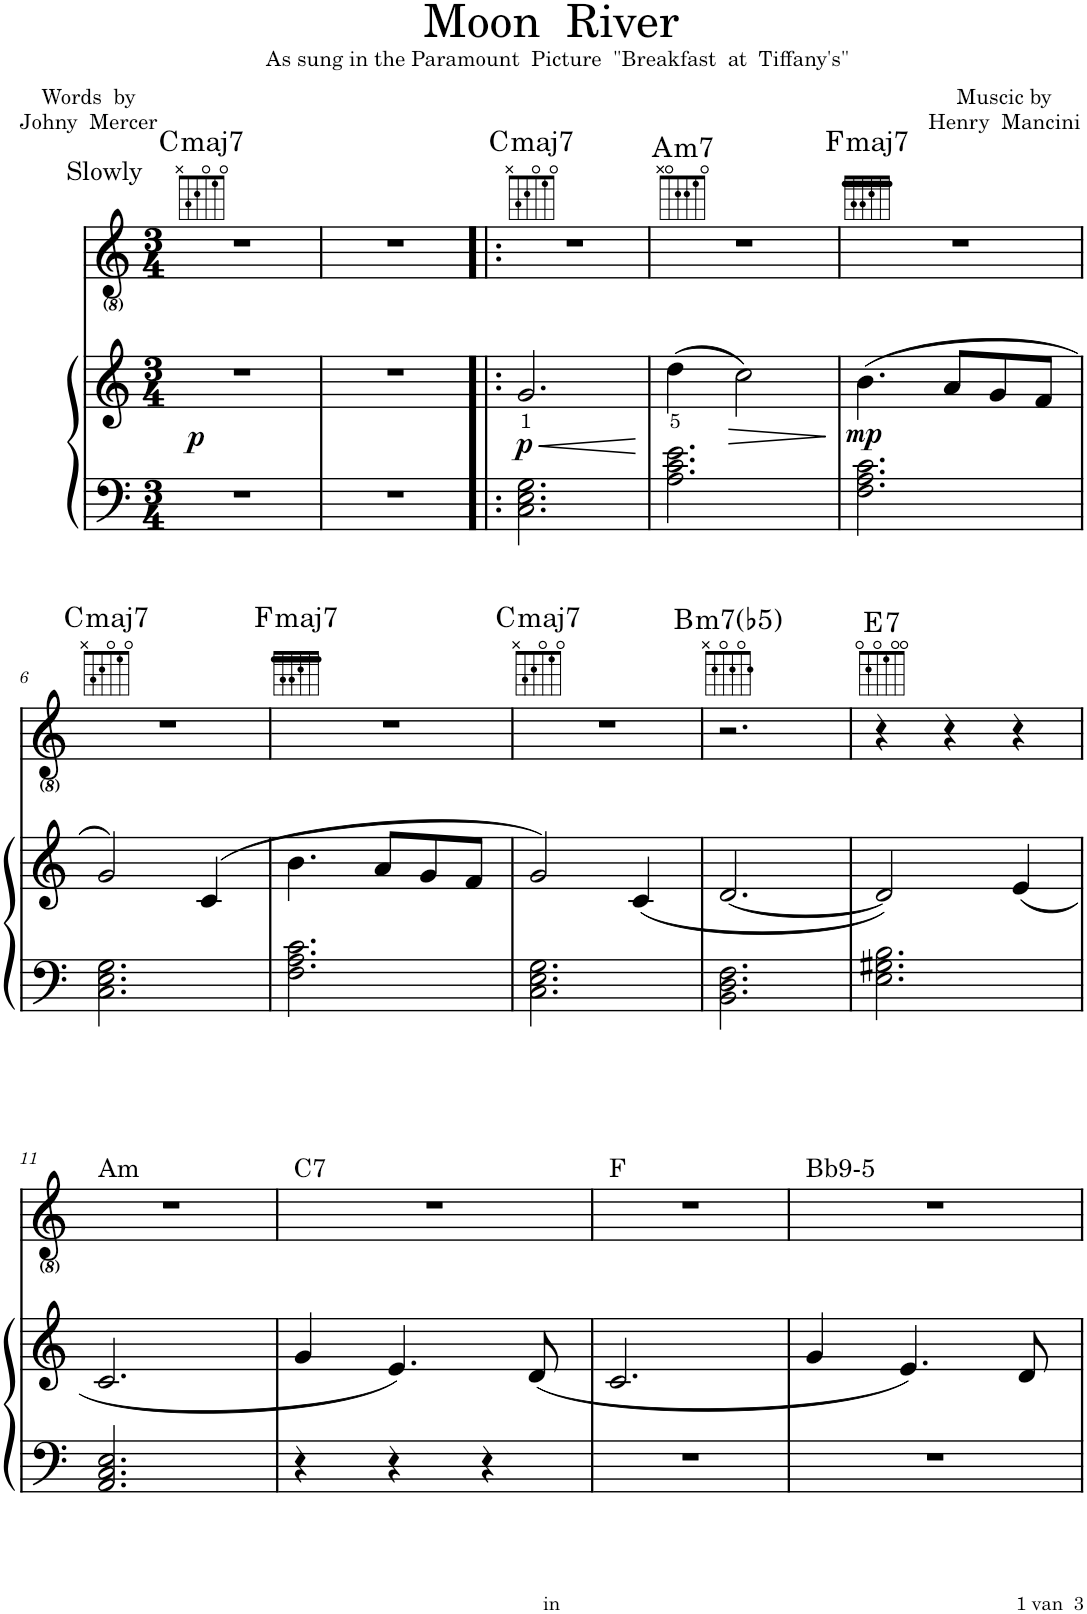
**kern	**kern	**dynam	**kern	**harte
*part2	*part2	*part2	*part1	*part1
*staff3	*staff2	*staff2/3	*staff1	*
*I"Piano	*	*	*I"Voice	*
*I'Pno	*	*	*	*
*clefF4	*clefG2	*	*clefG2	*
*k[]	*k[]	*	*k[]	*
*M3/4	*M3/4	*	*M3/4	*
=1	=1	=1	=1	=1
!	!	!	!LO:TX:a:t=Slowly	!
!	!	!LO:DY:b	!	!LO:H:kt=maj7
2.r	2.r	p	2.r	C:maj7
=2	=2	=2	=2	=2
2.r	2.r	.	2.r	.
=3!|:	=3!|:	=3!|:	=3!|:	=3!|:
!	!	!LO:HP:b	!	!
!	!	!LO:DY:n=1:b	!	!LO:H:kt=maj7
2.C\ 2.E\ 2.G\	2.g</	< p	2.r	C:maj7
.	.	[	.	.
=4	=4	=4	=4	=4
!	!	!	!	!LO:H:kt=m7
2.A\ 2.c\ 2.e\	(4dd<\	.	2.r	A:min7
!	!	!LO:HP:b	!	!
.	2cc\)	>	.	.
.	.	]	.	.
=5	=5	=5	=5	=5
!	!	!LO:DY:b	!	!LO:H:kt=maj7
2.F\ 2.A\ 2.c\	(4.b\	mp	2.r	F:maj7
.	8a/L	.	.	.
.	8g/	.	.	.
.	8f/J	.	.	.
!!LO:LB:g=z
=6	=6	=6	=6	=6
!	!	!	!	!LO:H:kt=maj7
2.C\ 2.E\ 2.G\	2g/)	.	2.r	C:maj7
.	(4c/	.	.	.
=7	=7	=7	=7	=7
!	!	!	!	!LO:H:kt=maj7
2.F\ 2.A\ 2.c\	4.b\	.	2.r	F:maj7
.	8a/L	.	.	.
.	8g/	.	.	.
.	8f/J	.	.	.
=8	=8	=8	=8	=8
!	!	!	!	!LO:H:kt=maj7
2.C\ 2.E\ 2.G\	2g/)	.	2.r	C:maj7
.	(4c/	.	.	.
=9	=9	=9	=9	=9
!	!	!	!	!LO:H:kt=m7(b5)
2.BB\ 2.D\ 2.F\	[2.d/	.	2.r	B:hdim7
=10	=10	=10	=10	=10
!	!	!	!	!LO:H:kt=7
2.E\ 2.G#X\ 2.B\	2d/])	.	4r	E:7
.	.	.	4r	.
.	(4e/	.	4r	.
!!LO:LB:g=z
=11	=11	=11	=11	=11
!	!	!	!LO:TX:a:t=Am	!
2.AA/ 2.C/ 2.E/	2.c/	.	2.r	.
=12	=12	=12	=12	=12
!	!	!	!LO:TX:a:t=C7	!
4r	4g/	.	2.r	.
4r	4.e/)	.	.	.
4r	.	.	.	.
.	(8d/	.	.	.
=13	=13	=13	=13	=13
!	!	!	!LO:TX:a:t=F	!
2.r	2.c/	.	2.r	.
=14	=14	=14	=14	=14
!	!	!	!LO:TX:a:t=Bb9-5	!
2.r	4g/	.	2.r	.
.	4.e/)	.	.	.
.	8d/	.	.	.
=	=	=	=	=
*-	*-	*-	*-	*-
